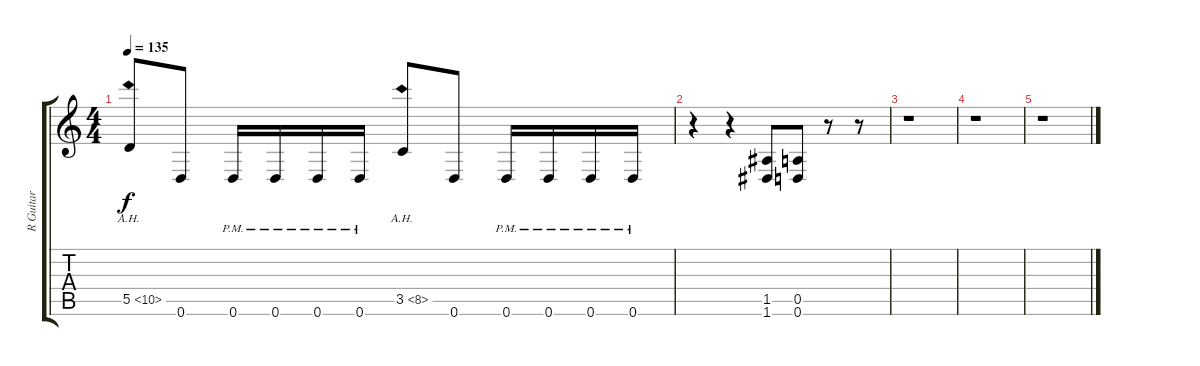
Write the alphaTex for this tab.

\track ("R Guitar" "R Guitar") {instrument distortionguitar}
\staff {score tabs}
\tuning (E4 B3 G3 D3 A2 D2) {hide}
\ts (4 4)
\tempo 135
\clef g2
\ks c
5.5{ah 5}.8{dy f} 0.6.8 0.6{pm}.16 0.6{pm}.16 0.6{pm}.16 0.6{pm}.16 3.5{ah 5}.8 0.6.8 0.6{pm}.16 0.6{pm}.16 0.6{pm}.16 0.6{pm}.16 |
r.4 r.4 (1.5 1.6).8 (0.5 0.6).8 r.8 r.8 |
r.1 |
r.1 |
r.1
